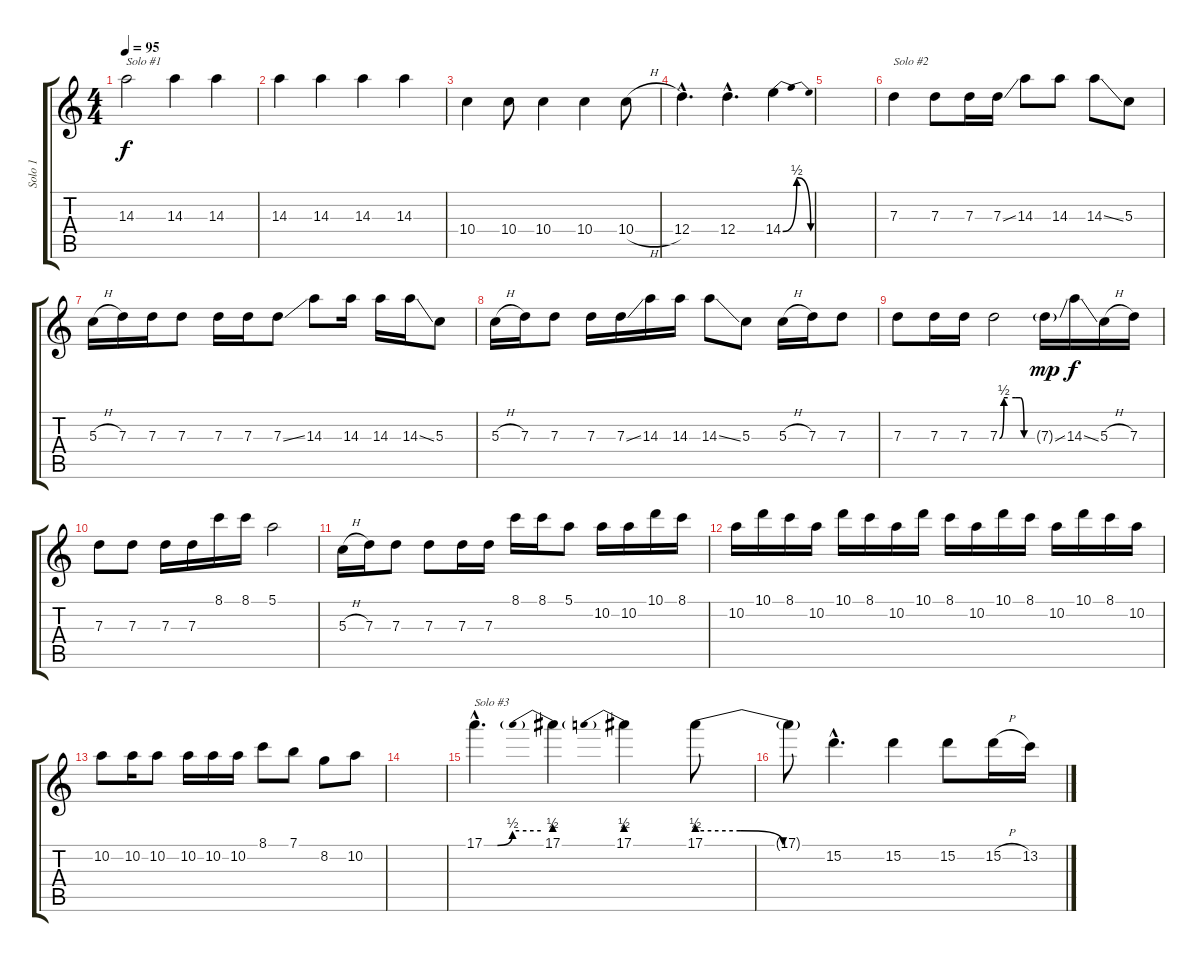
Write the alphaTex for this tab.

\track ("Solo 1" "Solo 1") {instrument overdrivenguitar}
\staff {score tabs}
\tuning (E4 B3 G3 D3 A2 E2) {hide}
\ts (4 4)
\tempo 95
\clef g2
\ks c
14.3.2{txt "Solo #1" dy f instrument overdrivenguitar} 14.3.4 14.3.4 |
14.3.4 14.3.4 14.3.4 14.3.4 |
10.4.4 10.4.8 10.4.4 10.4.4 10.4{h}.8 |
12.4{hac}.4{d} 12.4{hac}.4{d} 14.4{be (bendrelease 0 0 30 2 50 2 60 0)}.4 |
|
7.3.4{txt "Solo #2"} 7.3.8 7.3.16 7.3{ss}.16 14.3.8 14.3.8 14.3{ss}.8 5.3.8 |
5.3{h}.16 7.3.16 7.3.16 7.3.8 7.3.16 7.3.16 7.3{ss}.8 14.3.8 14.3.16 14.3.16 14.3{ss}.16 5.3.8 |
5.3{h}.16 7.3.16 7.3.8 7.3.16 7.3{ss}.16 14.3.16 14.3.16 14.3{ss}.8 5.3.8 5.3{h}.16 7.3.16 7.3.8 |
7.3.8 7.3.16 7.3.16 7.3{be (custom 0 0 8 2 15 2 30 2 38 2 45 0 60 0)}.2 7.3{ss g}.16{dy mp} 14.3{ss}.16{dy f} 5.3{h}.16 7.3.16 |
7.3.8 7.3.8 7.3.16 7.3.16 8.1.16 8.1.16 5.1.2 |
5.3{h}.16 7.3.16 7.3.8 7.3.8 7.3.16 7.3.16 8.1.16 8.1.16 5.1.8 10.2.16 10.2.16 10.1.16 8.1.16 |
10.2.16 10.1.16 8.1.16 10.2.16 10.1.16 8.1.16 10.2.16 10.1.16 8.1.16 10.2.16 10.1.16 8.1.16 10.2.16 10.1.16 8.1.16 10.2.16 |
10.2.8 10.2.16 10.2.8 10.2.16 10.2.16 10.2.16 8.1.8 7.1.8 8.2.8 10.2.8 |
|
17.1{be (custom 0 0 14 0 30 2 60 2) hac}.4{d txt "Solo #3"} 17.1{be (prebend 0 2 60 2)}.4 17.1{be (prebend 0 2 60 2)}.4 17.1{be (custom 0 2 20 2 40 0 60 0)}.8 |
17.1{t}.8 15.2{hac}.4{d} 15.2.4 15.2.8 15.2{h}.16 13.2.16
